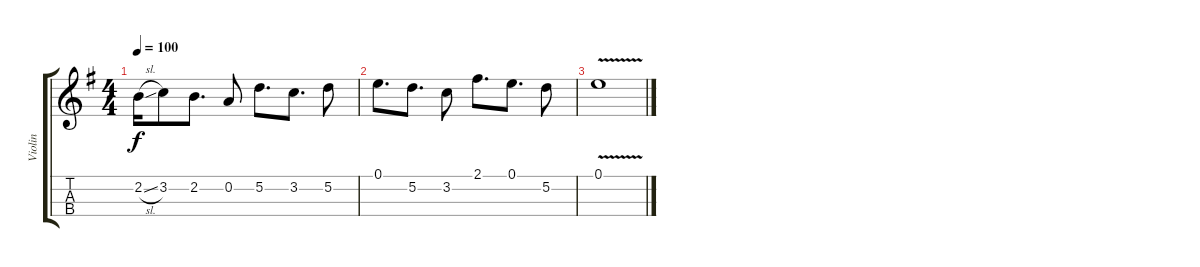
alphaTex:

\track ("Violin" "Violin") {instrument violin}
\staff {score tabs}
\tuning (E5 A4 D4 G3) {hide}
\ts (4 4)
\tempo 100
\clef g2
\ks g
2.2{sl}.16{dy f} 3.2.8 2.2.8{d} 0.2.8 5.2.8{d} 3.2.8{d} 5.2.8 |
0.1.8{d} 5.2.8{d} 3.2.8 2.1.8{d} 0.1.8{d} 5.2.8 |
0.1{v}.1
